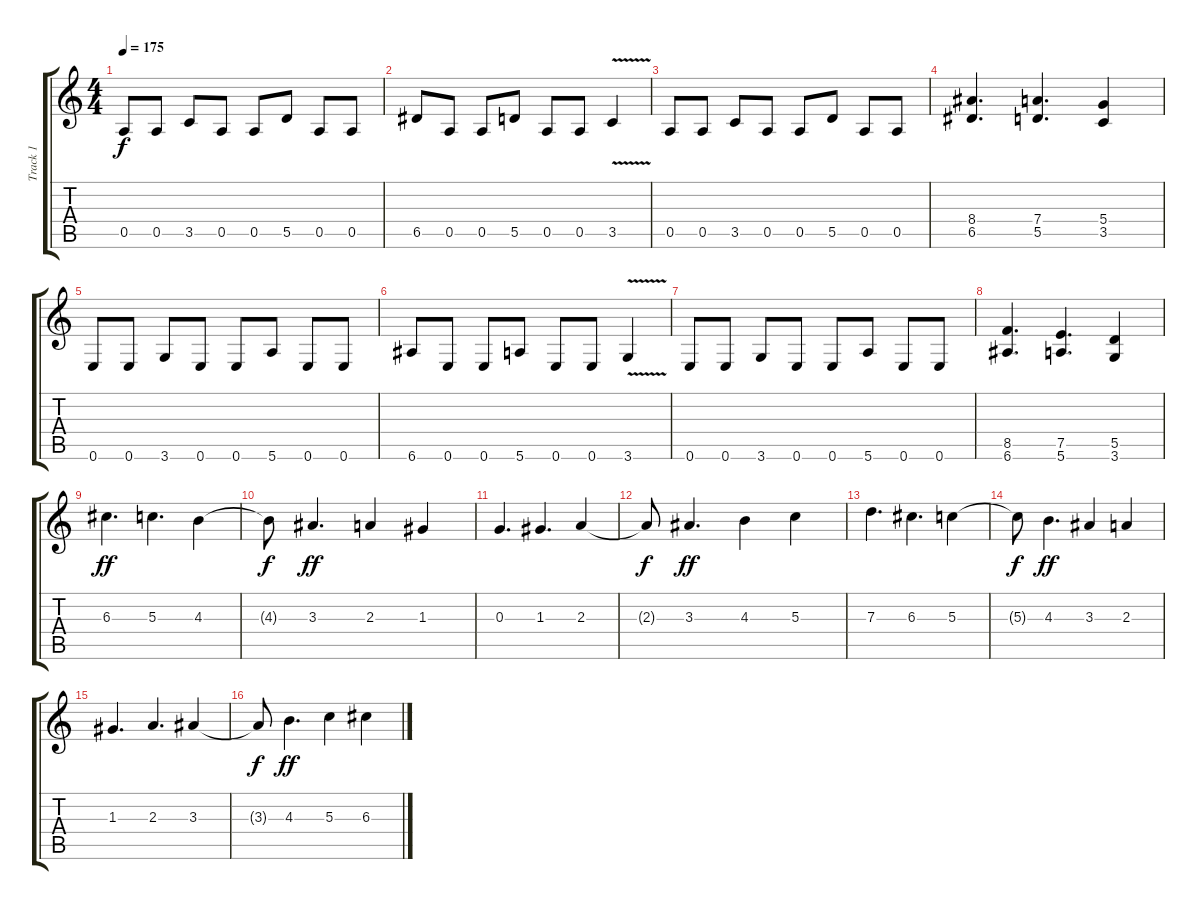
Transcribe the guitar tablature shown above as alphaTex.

\track ("Track 1" "Track 1") {instrument distortionguitar}
\staff {score tabs}
\tuning (E4 B3 G3 D3 A2 E2) {hide}
\ts (4 4)
\tempo 175
\clef g2
\ks c
0.5.8{dy f} 0.5.8 3.5.8 0.5.8 0.5.8 5.5.8 0.5.8 0.5.8 |
6.5.8 0.5.8 0.5.8 5.5.8 0.5.8 0.5.8 3.5{v}.4 |
0.5.8 0.5.8 3.5.8 0.5.8 0.5.8 5.5.8 0.5.8 0.5.8 |
(8.4 6.5).4{d} (7.4 5.5).4{d} (5.4 3.5).4 |
0.6.8 0.6.8 3.6.8 0.6.8 0.6.8 5.6.8 0.6.8 0.6.8 |
6.6.8 0.6.8 0.6.8 5.6.8 0.6.8 0.6.8 3.6{v}.4 |
0.6.8 0.6.8 3.6.8 0.6.8 0.6.8 5.6.8 0.6.8 0.6.8 |
(8.5 6.6).4{d} (7.5 5.6).4{d} (5.5 3.6).4 |
6.3.4{d dy ff} 5.3.4{d} 4.3.4 |
4.3{t}.8{dy f} 3.3.4{d dy ff} 2.3.4 1.3.4 |
0.3.4{d} 1.3.4{d} 2.3.4 |
2.3{t}.8{dy f} 3.3.4{d dy ff} 4.3.4 5.3.4 |
7.3.4{d} 6.3.4{d} 5.3.4 |
5.3{t}.8{dy f} 4.3.4{d dy ff} 3.3.4 2.3.4 |
1.3.4{d} 2.3.4{d} 3.3.4 |
3.3{t}.8{dy f} 4.3.4{d dy ff} 5.3.4 6.3.4
